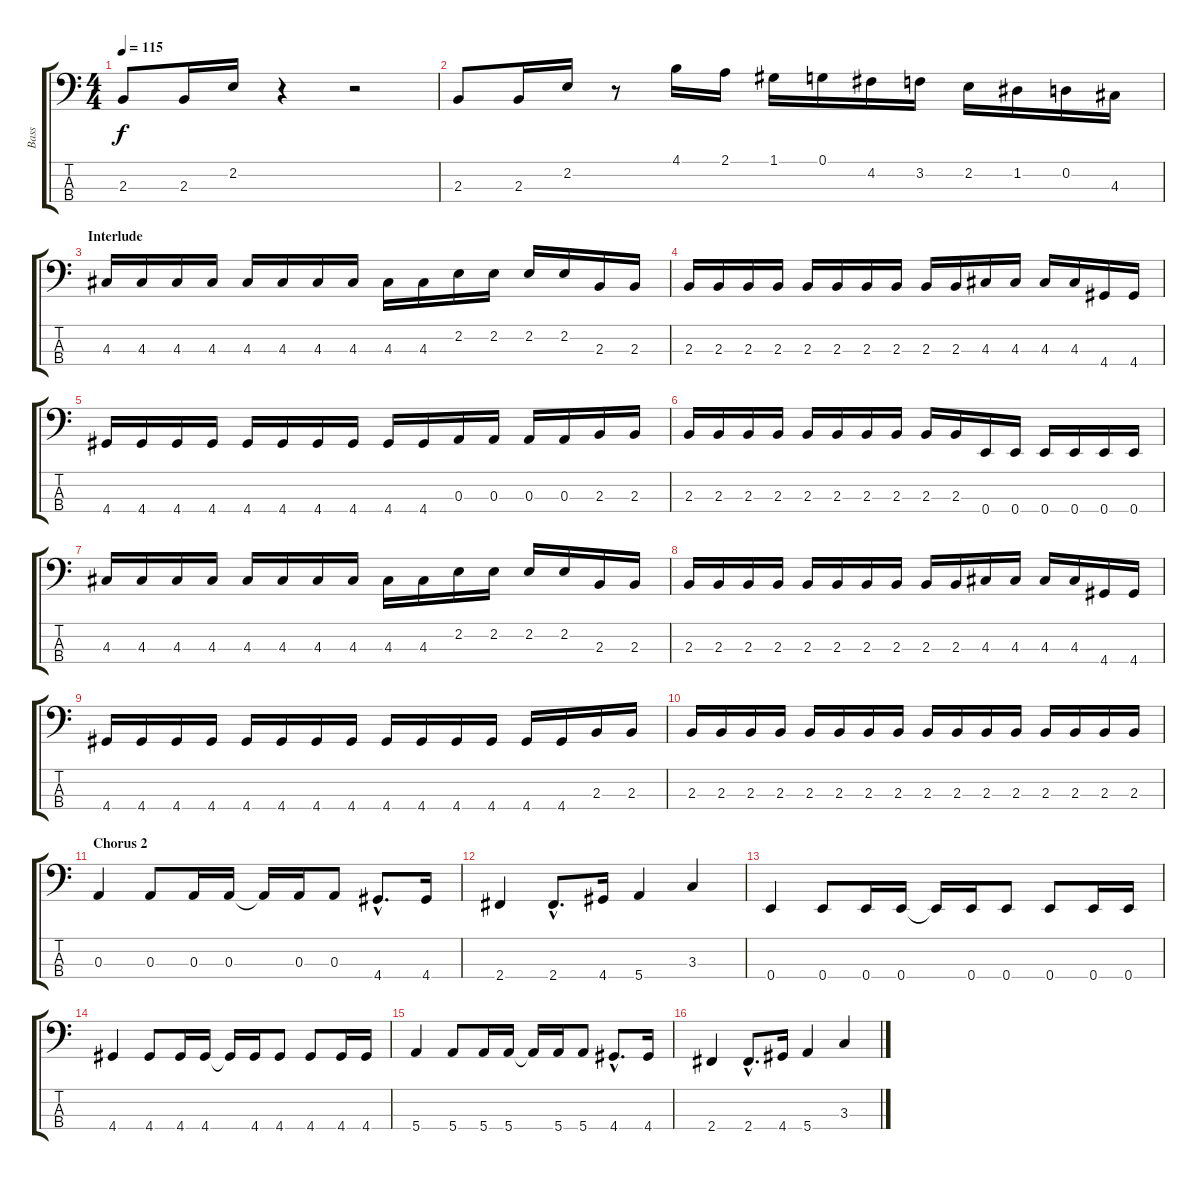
\track ("Bass" "Bass") {instrument electricbassfinger}
\staff {score tabs}
\tuning (G2 D2 A1 E1) {hide}
\ts (4 4)
\tempo 115
\clef f4
\ks c
2.3.8{dy f} 2.3.16 2.2.16 r.4 r.2 |
2.3.8 2.3.16 2.2.16 r.8 4.1.16 2.1.16 1.1.16 0.1.16 4.2.16 3.2.16 2.2.16 1.2.16 0.2.16 4.3.16 |
\section ("" "Interlude")
4.3.16 4.3.16 4.3.16 4.3.16 4.3.16 4.3.16 4.3.16 4.3.16 4.3.16 4.3.16 2.2.16 2.2.16 2.2.16 2.2.16 2.3.16 2.3.16 |
2.3.16 2.3.16 2.3.16 2.3.16 2.3.16 2.3.16 2.3.16 2.3.16 2.3.16 2.3.16 4.3.16 4.3.16 4.3.16 4.3.16 4.4.16 4.4.16 |
4.4.16 4.4.16 4.4.16 4.4.16 4.4.16 4.4.16 4.4.16 4.4.16 4.4.16 4.4.16 0.3.16 0.3.16 0.3.16 0.3.16 2.3.16 2.3.16 |
2.3.16 2.3.16 2.3.16 2.3.16 2.3.16 2.3.16 2.3.16 2.3.16 2.3.16 2.3.16 0.4.16 0.4.16 0.4.16 0.4.16 0.4.16 0.4.16 |
4.3.16 4.3.16 4.3.16 4.3.16 4.3.16 4.3.16 4.3.16 4.3.16 4.3.16 4.3.16 2.2.16 2.2.16 2.2.16 2.2.16 2.3.16 2.3.16 |
2.3.16 2.3.16 2.3.16 2.3.16 2.3.16 2.3.16 2.3.16 2.3.16 2.3.16 2.3.16 4.3.16 4.3.16 4.3.16 4.3.16 4.4.16 4.4.16 |
4.4.16 4.4.16 4.4.16 4.4.16 4.4.16 4.4.16 4.4.16 4.4.16 4.4.16 4.4.16 4.4.16 4.4.16 4.4.16 4.4.16 2.3.16 2.3.16 |
2.3.16 2.3.16 2.3.16 2.3.16 2.3.16 2.3.16 2.3.16 2.3.16 2.3.16 2.3.16 2.3.16 2.3.16 2.3.16 2.3.16 2.3.16 2.3.16 |
\section ("" "Chorus 2")
0.3.4 0.3.8 0.3.16 0.3.16 0.3{t}.16 0.3.16 0.3.8 4.4{hac}.8{d} 4.4.16 |
2.4.4 2.4{hac}.8{d} 4.4.16 5.4.4 3.3.4 |
0.4.4 0.4.8 0.4.16 0.4.16 0.4{t}.16 0.4.16 0.4.8 0.4.8 0.4.16 0.4.16 |
4.4.4 4.4.8 4.4.16 4.4.16 4.4{t}.16 4.4.16 4.4.8 4.4.8 4.4.16 4.4.16 |
5.4.4 5.4.8 5.4.16 5.4.16 5.4{t}.16 5.4.16 5.4.8 4.4{hac}.8{d} 4.4.16 |
2.4.4 2.4{hac}.8{d} 4.4.16 5.4.4 3.3.4
